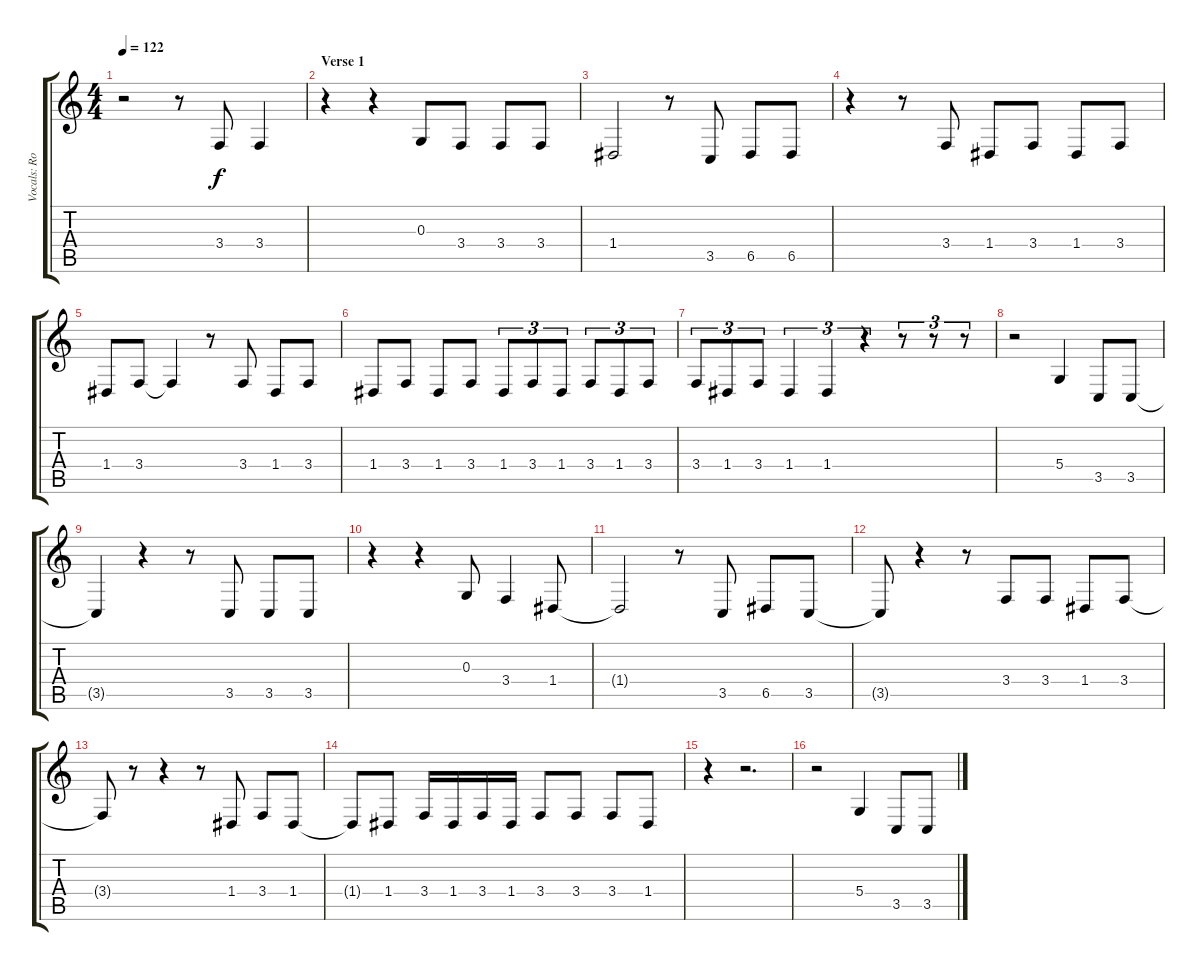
\track ("Vocals: Robbie Williams" "Vocals: Ro") {instrument acousticgrandpiano}
\staff {score tabs}
\tuning (E4 B3 G3 D3 A2 E2) {hide}
\ts (4 4)
\tempo 122
\clef g2
\ks c
r.2{dy f} r.8 3.4.8 3.4.4 |
\section ("" "Verse 1")
r.4 r.4 0.3.8 3.4.8 3.4.8 3.4.8 |
1.4.2 r.8 3.5.8 6.5.8 6.5.8 |
r.4 r.8 3.4.8 1.4.8 3.4.8 1.4.8 3.4.8 |
1.4.8 3.4.8 3.4{t}.4 r.8 3.4.8 1.4.8 3.4.8 |
1.4.8 3.4.8 1.4.8 3.4.8 1.4.8{tu (3 2)} 3.4.8{tu (3 2)} 1.4.8{tu (3 2)} 3.4.8{tu (3 2)} 1.4.8{tu (3 2)} 3.4.8{tu (3 2)} |
3.4.8{tu (3 2)} 1.4.8{tu (3 2)} 3.4.8{tu (3 2)} 1.4.4{tu (3 2)} 1.4.4{tu (3 2)} r.4{tu (3 2)} r.8{tu (3 2)} r.8{tu (3 2)} r.8{tu (3 2)} |
r.2 5.4.4 3.5.8 3.5.8 |
3.5{t}.4 r.4 r.8 3.5.8 3.5.8 3.5.8 |
r.4 r.4 0.3.8 3.4.4 1.4.8 |
1.4{t}.2 r.8 3.5.8 6.5.8 3.5.8 |
3.5{t}.8 r.4 r.8 3.4.8 3.4.8 1.4.8 3.4.8 |
3.4{t}.8 r.8 r.4 r.8 1.4.8 3.4.8 1.4.8 |
1.4{t}.8 1.4.8 3.4.16 1.4.16 3.4.16 1.4.16 3.4.8 3.4.8 3.4.8 1.4.8 |
r.4 r.2{d} |
r.2 5.4.4 3.5.8 3.5.8
